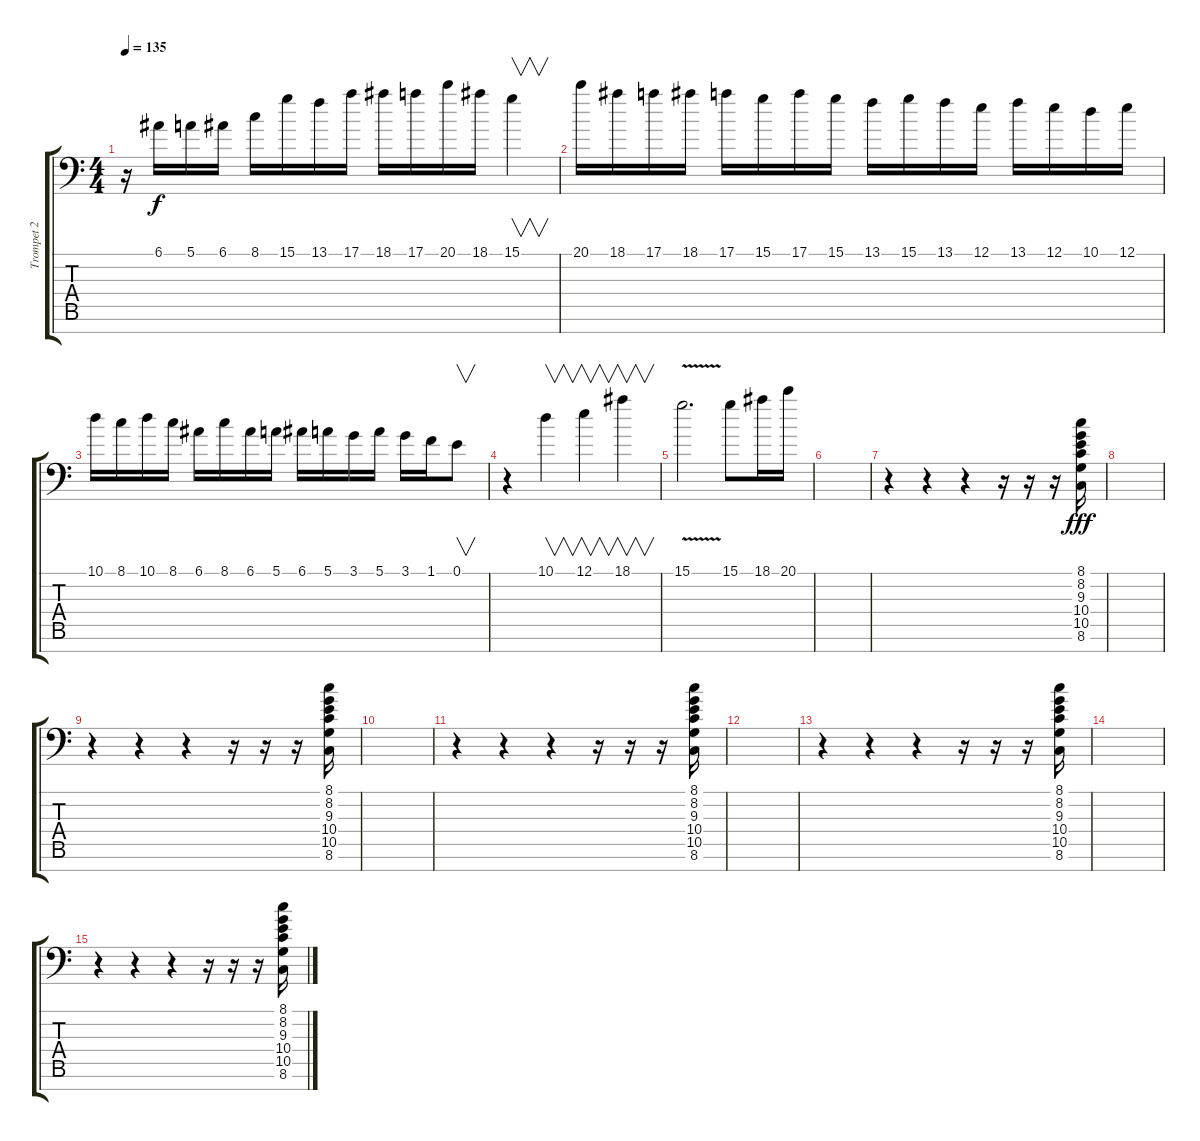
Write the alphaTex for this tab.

\track ("Trompet 2" "Trompet 2") {instrument synthbrass1}
\staff {score tabs}
\tuning (E4 B3 G3 D3 A2 E2 C-1) {hide}
\ts (4 4)
\tempo 135
\clef f4
\ks c
r.16{dy f} 6.1.16 5.1.16 6.1.16 8.1.16 15.1.16 13.1.16 17.1.16 18.1.16 17.1.16 20.1.16 18.1.16 15.1.4{v} |
20.1.16 18.1.16 17.1.16 18.1.16 17.1.16 15.1.16 17.1.16 15.1.16 13.1.16 15.1.16 13.1.16 12.1.16 13.1.16 12.1.16 10.1.16 12.1.16 |
10.1.16 8.1.16 10.1.16 8.1.16 6.1.16 8.1.16 6.1.16 5.1.16 6.1.16 5.1.16 3.1.16 5.1.16 3.1.16 1.1.16 0.1.8{v} |
r.4 10.1.4{v} 12.1.4{v} 18.1.4{v} |
15.1{v}.2{d} 15.1.8 18.1.16 20.1.16 |
|
r.4 r.4 r.4 r.16 r.16 r.16 (8.1 8.2 9.3 10.4 10.5 8.6).16{dy fff} |
|
r.4 r.4 r.4 r.16 r.16 r.16 (8.1 8.2 9.3 10.4 10.5 8.6).16 |
|
r.4 r.4 r.4 r.16 r.16 r.16 (8.1 8.2 9.3 10.4 10.5 8.6).16 |
|
r.4 r.4 r.4 r.16 r.16 r.16 (8.1 8.2 9.3 10.4 10.5 8.6).16 |
|
r.4 r.4 r.4 r.16 r.16 r.16 (8.1 8.2 9.3 10.4 10.5 8.6).16
